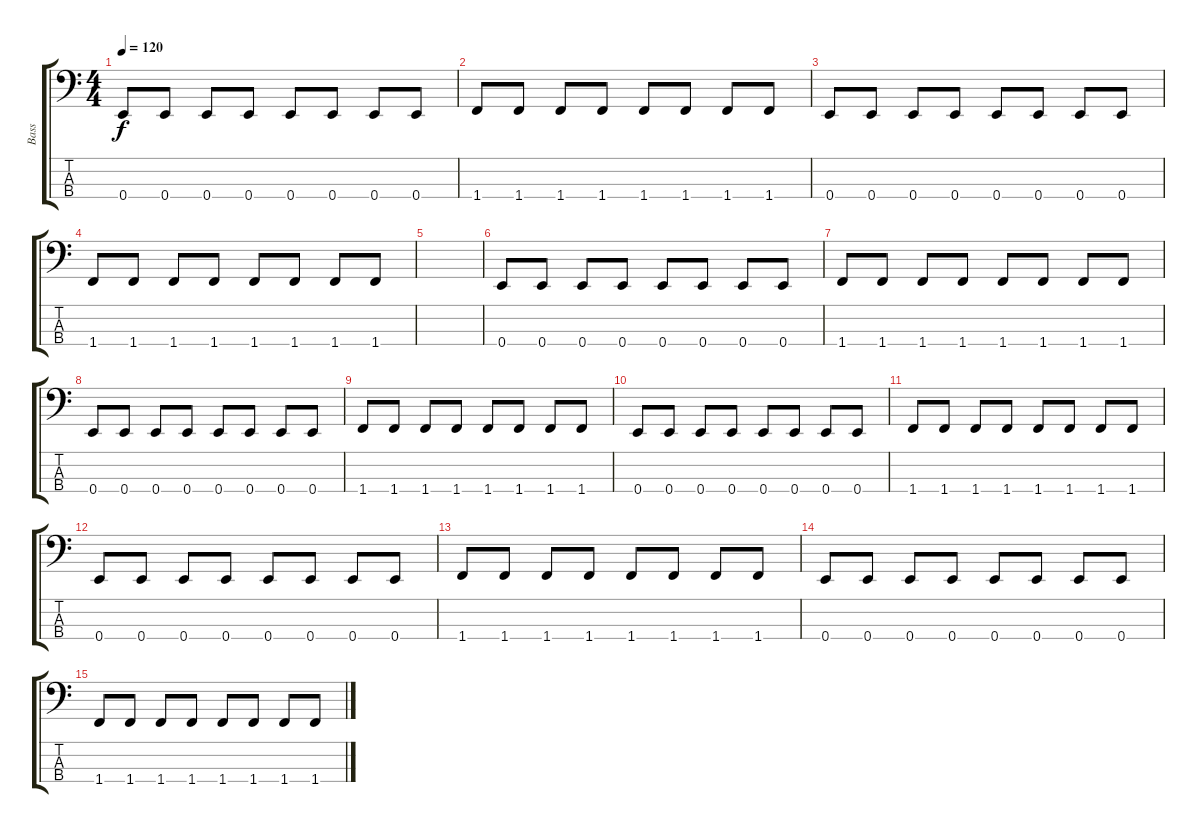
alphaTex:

\track ("Bass" "Bass") {instrument electricbassfinger}
\staff {score tabs}
\tuning (G2 D2 A1 E1) {hide}
\ts (4 4)
\tempo 120
\clef f4
\ks c
0.4.8{dy f} 0.4.8 0.4.8 0.4.8 0.4.8 0.4.8 0.4.8 0.4.8 |
1.4.8 1.4.8 1.4.8 1.4.8 1.4.8 1.4.8 1.4.8 1.4.8 |
0.4.8 0.4.8 0.4.8 0.4.8 0.4.8 0.4.8 0.4.8 0.4.8 |
1.4.8 1.4.8 1.4.8 1.4.8 1.4.8 1.4.8 1.4.8 1.4.8 |
|
0.4.8 0.4.8 0.4.8 0.4.8 0.4.8 0.4.8 0.4.8 0.4.8 |
1.4.8 1.4.8 1.4.8 1.4.8 1.4.8 1.4.8 1.4.8 1.4.8 |
0.4.8 0.4.8 0.4.8 0.4.8 0.4.8 0.4.8 0.4.8 0.4.8 |
1.4.8 1.4.8 1.4.8 1.4.8 1.4.8 1.4.8 1.4.8 1.4.8 |
0.4.8 0.4.8 0.4.8 0.4.8 0.4.8 0.4.8 0.4.8 0.4.8 |
1.4.8 1.4.8 1.4.8 1.4.8 1.4.8 1.4.8 1.4.8 1.4.8 |
0.4.8 0.4.8 0.4.8 0.4.8 0.4.8 0.4.8 0.4.8 0.4.8 |
1.4.8 1.4.8 1.4.8 1.4.8 1.4.8 1.4.8 1.4.8 1.4.8 |
0.4.8 0.4.8 0.4.8 0.4.8 0.4.8 0.4.8 0.4.8 0.4.8 |
1.4.8 1.4.8 1.4.8 1.4.8 1.4.8 1.4.8 1.4.8 1.4.8
